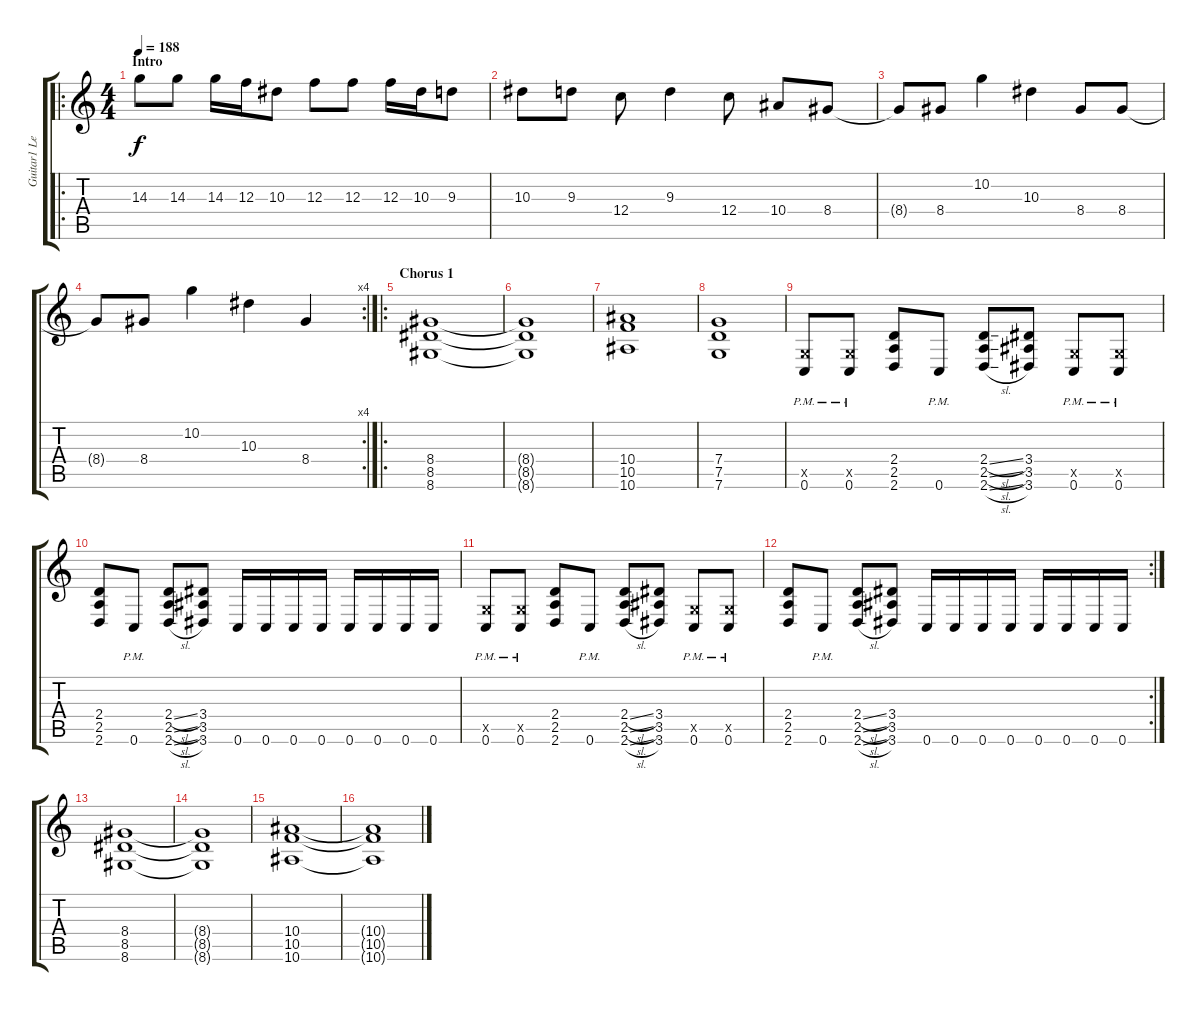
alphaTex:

\track ("Guitar1 Lead" "Guitar1 Le") {instrument distortionguitar}
\staff {score tabs}
\tuning (D4 A3 F3 C3 G2 C2) {hide}
\ro
\ts (4 4)
\section ("" "Intro")
\tempo 188
\clef g2
\ks c
14.3.8{dy f instrument distortionguitar} 14.3.8 14.3.16 12.3.16 10.3.8 12.3.8 12.3.8 12.3.16 10.3.16 9.3.8 |
10.3.8 9.3.8 12.4.8 9.3.4 12.4.8 10.4.8 8.4.8 |
8.4{t}.8 8.4.8 10.2.4 10.3.4 8.4.8 8.4.8 |
\rc 4
8.4{t}.8 8.4.8 10.2.4 10.3.4 8.4.4 |
\ro
\section ("" "Chorus 1")
(8.4 8.5 8.6).1{volume 13} |
(8.4{t} 8.5{t} 8.6{t}).1 |
(10.4 10.5 10.6).1 |
(7.4 7.5 7.6).1 |
(0.5{x} 0.6{pm}).8 (0.5{x} 0.6{pm}).8 (2.4 2.5 2.6).8 0.6{pm}.8 (2.4{sl} 2.5{sl} 2.6{sl}).8 (3.4 3.5 3.6).8 (0.5{x} 0.6{pm}).8 (0.5{x} 0.6{pm}).8 |
(2.4 2.5 2.6).8 0.6{pm}.8 (2.4{sl} 2.5{sl} 2.6{sl}).8 (3.4 3.5 3.6).8 0.6.16 0.6.16 0.6.16 0.6.16 0.6.16 0.6.16 0.6.16 0.6.16 |
(0.5{x} 0.6{pm}).8 (0.5{x} 0.6{pm}).8 (2.4 2.5 2.6).8 0.6{pm}.8 (2.4{sl} 2.5{sl} 2.6{sl}).8 (3.4 3.5 3.6).8 (0.5{x} 0.6{pm}).8 (0.5{x} 0.6{pm}).8 |
\rc 2
(2.4 2.5 2.6).8 0.6{pm}.8 (2.4{sl} 2.5{sl} 2.6{sl}).8 (3.4 3.5 3.6).8 0.6.16 0.6.16 0.6.16 0.6.16 0.6.16 0.6.16 0.6.16 0.6.16 |
(8.4 8.5 8.6).1 |
(8.4{t} 8.5{t} 8.6{t}).1 |
(10.4 10.5 10.6).1 |
(10.4{t} 10.5{t} 10.6{t}).1
